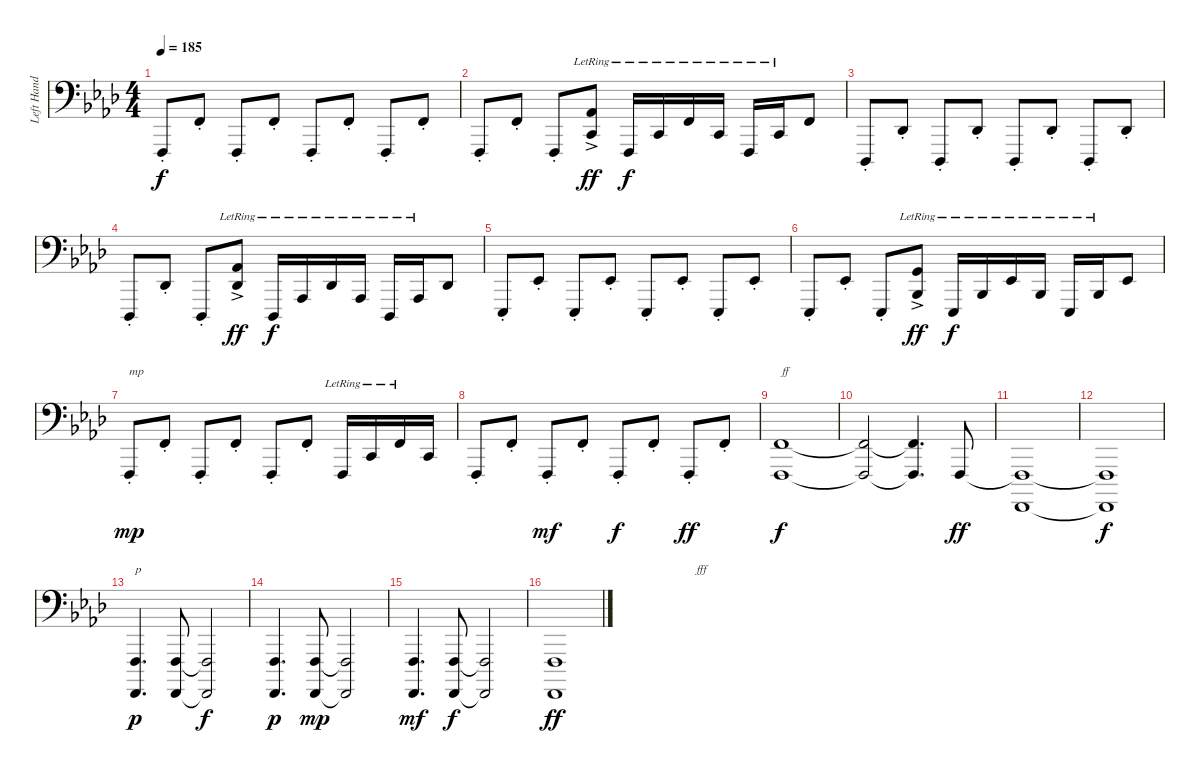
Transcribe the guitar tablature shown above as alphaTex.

\track ("Left Hand" "Left Hand") {instrument acousticgrandpiano}
\staff {score}
\tuning (F2 C2 G1 D1 A0 E0 B-1) {hide}
\ts (4 4)
\tempo 185
\clef f4
\ks ab
3.4{st}.8{dy f} 0.1{st}.8 3.4{st}.8 0.1{st}.8 3.4{st}.8 0.1{st}.8 3.4{st}.8 0.1{st}.8 |
3.4{st}.8{beam Up} 0.1{st}.8{beam Up} 3.4{st}.8{beam Up} (3.1 0.2{ac lr}).8{dy ff beam Up} 3.4{lr}.16{dy f} 0.2{lr}.16 0.1{lr}.16 0.2{lr}.16 3.4{lr}.16 0.2{lr}.16 0.1.8 |
4.5{st}.8 1.2{st}.8 4.5{st}.8 1.2{st}.8 4.5{st}.8 1.2{st}.8 4.5{st}.8 1.2{st}.8 |
4.5{st}.8 1.2{st}.8 4.5{st}.8 (3.1{ac lr} 1.2{ac lr}).8{dy ff} 4.5{lr}.16{dy f} 1.3{lr}.16 1.2{lr}.16 1.3{lr}.16 4.5{lr}.16 1.3{lr}.16 1.2.8 |
1.4{st}.8 3.2{st}.8 1.4{st}.8 3.2{st}.8 1.4{st}.8 3.2{st}.8 1.4{st}.8 3.2{st}.8 |
1.4{st}.8 3.2{st}.8 1.4{st}.8 (2.1{ac lr} 3.3{ac lr}).8{dy ff} 1.4{lr}.16{dy f} 3.3{lr}.16 3.2{lr}.16 3.3{lr}.16 1.4{lr}.16 3.3{lr}.16 3.2.8 |
3.4{st}.8{txt "mp" dy mp} 0.1{st}.8 3.4{st}.8 0.1{st}.8 3.4{st}.8 0.1{st}.8 3.4{lr}.16 0.2{lr}.16 0.1{lr}.16 0.2.16{volume 12} |
3.4{st}.8{volume 13} 0.1{st}.8 3.4{st}.8{dy mf} 0.1{st}.8 3.4{st}.8{dy f} 0.1{st}.8 3.4{st}.8{dy ff} 0.1{st}.8 |
(0.1 3.4).1{txt "ff" dy f} |
(0.1{t} 3.4{t}).2 (0.1{t} 3.4{t}).4{d} 3.4.8{dy ff} |
(3.4{t} 1.6).1{volume 13} |
(3.4{t} 1.6{t}).1{dy f} |
(3.4 1.6).4{d txt "p" dy p} (3.4 1.6).8 (3.4{t} 1.6{t}).2{dy f volume 12} |
(3.4 1.6).4{d dy p volume 13} (3.4 1.6).8{dy mp} (3.4{t} 1.6{t}).2 |
(3.4 1.6).4{d dy mf} (3.4 1.6).8{dy f} (3.4{t} 1.6{t}).2 |
(3.4 1.6).1{txt "                                               fff" dy ff}
